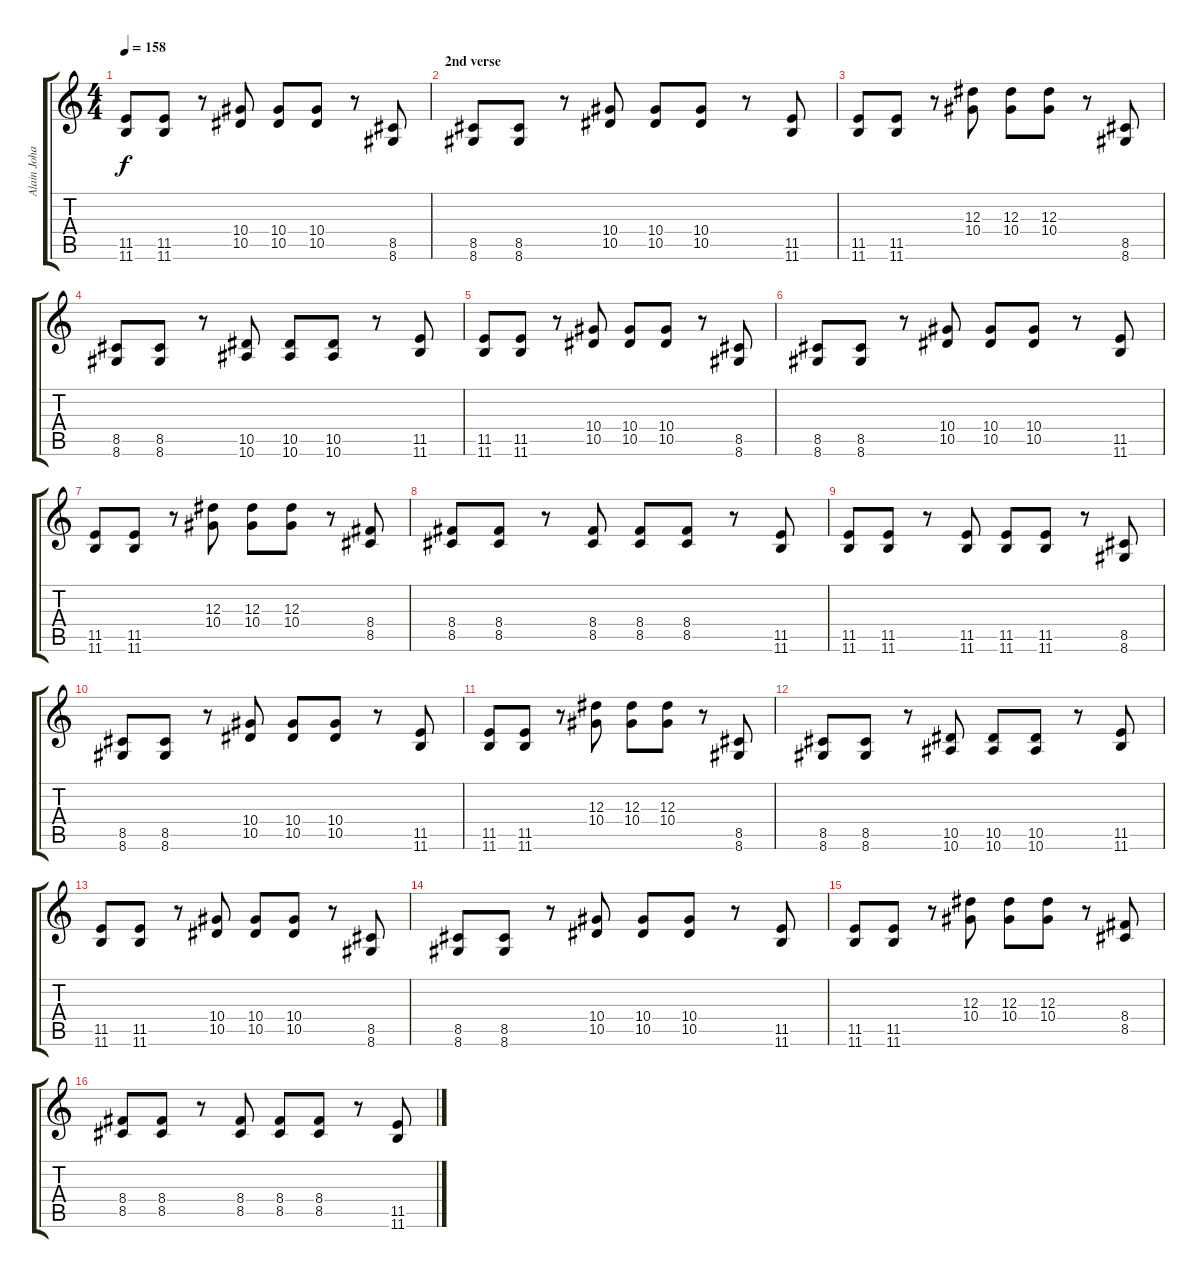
\track ("Alain Johannes - guitar" "Alain Joha") {instrument overdrivenguitar}
\staff {score tabs}
\tuning (C4 G3 Eb3 Bb2 F2 C2) {hide}
\ts (4 4)
\tempo 158
\clef g2
\ks c
(11.5 11.6).8{dy f} (11.5 11.6).8 r.8 (10.4 10.5).8 (10.4 10.5).8 (10.4 10.5).8 r.8 (8.5 8.6).8 |
\section ("" "2nd verse")
(8.5 8.6).8 (8.5 8.6).8 r.8 (10.4 10.5).8 (10.4 10.5).8 (10.4 10.5).8 r.8 (11.5 11.6).8 |
(11.5 11.6).8 (11.5 11.6).8 r.8 (12.3 10.4).8 (12.3 10.4).8 (12.3 10.4).8 r.8 (8.5 8.6).8 |
(8.5 8.6).8 (8.5 8.6).8 r.8 (10.5 10.6).8 (10.5 10.6).8 (10.5 10.6).8 r.8 (11.5 11.6).8 |
(11.5 11.6).8 (11.5 11.6).8 r.8 (10.4 10.5).8 (10.4 10.5).8 (10.4 10.5).8 r.8 (8.5 8.6).8 |
(8.5 8.6).8 (8.5 8.6).8 r.8 (10.4 10.5).8 (10.4 10.5).8 (10.4 10.5).8 r.8 (11.5 11.6).8 |
(11.5 11.6).8 (11.5 11.6).8 r.8 (12.3 10.4).8 (12.3 10.4).8 (12.3 10.4).8 r.8 (8.4 8.5).8 |
(8.4 8.5).8 (8.4 8.5).8 r.8 (8.4 8.5).8 (8.4 8.5).8 (8.4 8.5).8 r.8 (11.5 11.6).8 |
(11.5 11.6).8 (11.5 11.6).8 r.8 (11.5 11.6).8 (11.5 11.6).8 (11.5 11.6).8 r.8 (8.5 8.6).8 |
\section ("" "")
(8.5 8.6).8 (8.5 8.6).8 r.8 (10.4 10.5).8 (10.4 10.5).8 (10.4 10.5).8 r.8 (11.5 11.6).8 |
(11.5 11.6).8 (11.5 11.6).8 r.8 (12.3 10.4).8 (12.3 10.4).8 (12.3 10.4).8 r.8 (8.5 8.6).8 |
(8.5 8.6).8 (8.5 8.6).8 r.8 (10.5 10.6).8 (10.5 10.6).8 (10.5 10.6).8 r.8 (11.5 11.6).8 |
(11.5 11.6).8 (11.5 11.6).8 r.8 (10.4 10.5).8 (10.4 10.5).8 (10.4 10.5).8 r.8 (8.5 8.6).8 |
(8.5 8.6).8 (8.5 8.6).8 r.8 (10.4 10.5).8 (10.4 10.5).8 (10.4 10.5).8 r.8 (11.5 11.6).8 |
(11.5 11.6).8 (11.5 11.6).8 r.8 (12.3 10.4).8 (12.3 10.4).8 (12.3 10.4).8 r.8 (8.4 8.5).8 |
(8.4 8.5).8 (8.4 8.5).8 r.8 (8.4 8.5).8 (8.4 8.5).8 (8.4 8.5).8 r.8 (11.5 11.6).8
